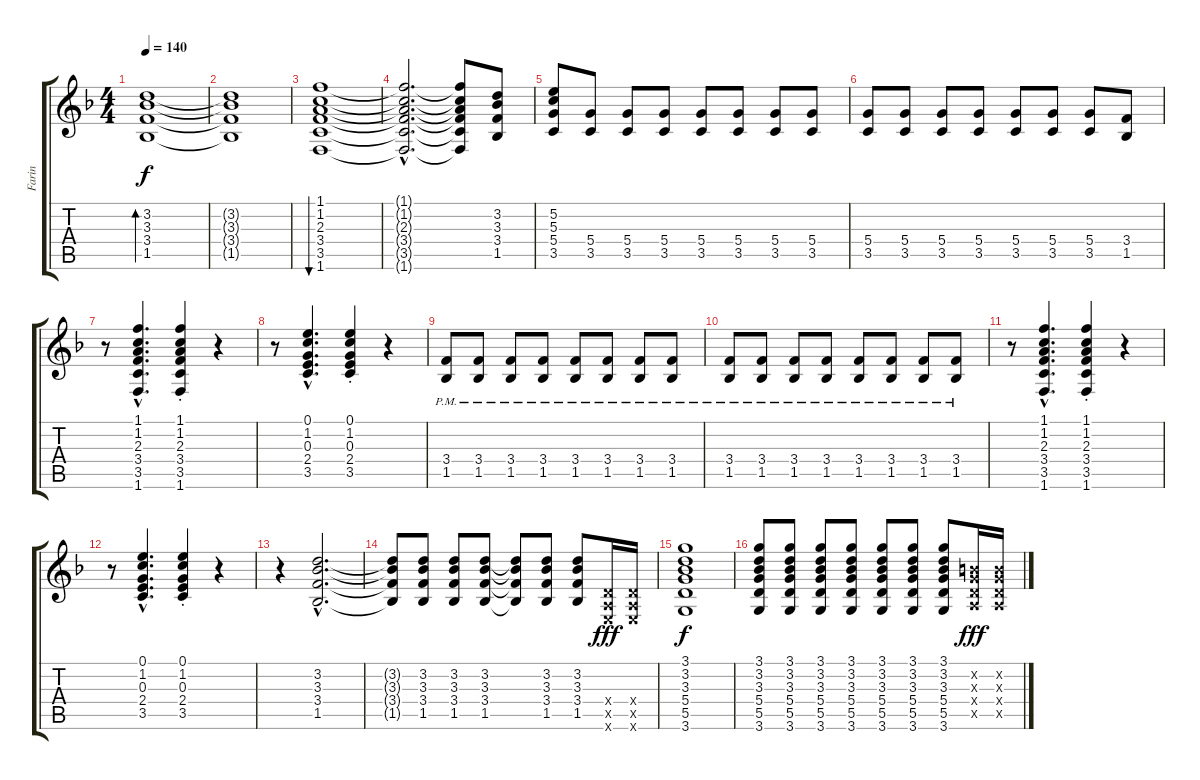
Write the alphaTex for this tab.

\track ("Farin" "Farin") {instrument acousticguitarnylon}
\staff {score tabs}
\tuning (E4 B3 G3 D3 A2 E2) {hide}
\ts (4 4)
\tempo 140
\clef g2
\ks f
(3.2 3.3 3.4 1.5).1{bd 240 dy f} |
(3.2{t} 3.3{t} 3.4{t} 1.5{t}).1 |
(1.1 1.2 2.3 3.4 3.5 1.6).1{bu 240} |
(1.1{hac t} 1.2{hac t} 2.3{hac t} 3.4{hac t} 3.5{hac t} 1.6{hac t}).2{d} (1.1{t} 1.2{t} 2.3{t} 3.4{t} 3.5{t} 1.6{t}).8 (3.2 3.3 3.4 1.5).8 |
(5.2 5.3 5.4 3.5).8 (5.4 3.5).8 (5.4 3.5).8 (5.4 3.5).8 (5.4 3.5).8 (5.4 3.5).8 (5.4 3.5).8 (5.4 3.5).8 |
(5.4 3.5).8 (5.4 3.5).8 (5.4 3.5).8 (5.4 3.5).8 (5.4 3.5).8 (5.4 3.5).8 (5.4 3.5).8 (3.4 1.5).8 |
r.8 (1.1{hac} 1.2{hac} 2.3{hac} 3.4{hac} 3.5{hac} 1.6{hac}).4{d} (1.1{st} 1.2{st} 2.3{st} 3.4{st} 3.5{st} 1.6{st}).4 r.4 |
r.8 (0.1{hac} 1.2{hac} 0.3{hac} 2.4{hac} 3.5{hac}).4{d} (0.1{st} 1.2{st} 0.3{st} 2.4{st} 3.5{st}).4 r.4 |
(3.4{pm} 1.5{pm}).8{instrument electricguitarmuted} (3.4{pm} 1.5{pm}).8 (3.4{pm} 1.5{pm}).8 (3.4{pm} 1.5{pm}).8 (3.4{pm} 1.5{pm}).8 (3.4{pm} 1.5{pm}).8 (3.4{pm} 1.5{pm}).8 (3.4{pm} 1.5{pm}).8 |
(3.4{pm} 1.5{pm}).8 (3.4{pm} 1.5{pm}).8 (3.4{pm} 1.5{pm}).8 (3.4{pm} 1.5{pm}).8 (3.4{pm} 1.5{pm}).8 (3.4{pm} 1.5{pm}).8 (3.4{pm} 1.5{pm}).8 (3.4{pm} 1.5{pm}).8 |
r.8{instrument acousticguitarnylon} (1.1{hac} 1.2{hac} 2.3{hac} 3.4{hac} 3.5{hac} 1.6{hac}).4{d} (1.1{st} 1.2{st} 2.3{st} 3.4{st} 3.5{st} 1.6{st}).4 r.4 |
r.8 (0.1{hac} 1.2{hac} 0.3{hac} 2.4{hac} 3.5{hac}).4{d} (0.1{st} 1.2{st} 0.3{st} 2.4{st} 3.5{st}).4 r.4 |
r.4 (3.2{hac} 3.3{hac} 3.4{hac} 1.5{hac}).2{d} |
(3.2{t} 3.3{t} 3.4{t} 1.5{t}).8 (3.2 3.3 3.4 1.5).8 (3.2 3.3 3.4 1.5).8 (3.2 3.3 3.4 1.5).8 (3.2{t} 3.3{t} 3.4{t} 1.5{t}).8 (3.2 3.3 3.4 1.5).8 (3.2 3.3 3.4 1.5).8 (0.4{x} 0.5{x} 0.6{x}).16{dy fff} (0.4{x} 0.5{x} 0.6{x}).16 |
(3.1 3.2 3.3 5.4 5.5 3.6).1{dy f} |
(3.1 3.2 3.3 5.4 5.5 3.6).8 (3.1 3.2 3.3 5.4 5.5 3.6).8 (3.1 3.2 3.3 5.4 5.5 3.6).8 (3.1 3.2 3.3 5.4 5.5 3.6).8 (3.1 3.2 3.3 5.4 5.5 3.6).8 (3.1 3.2 3.3 5.4 5.5 3.6).8 (3.1 3.2 3.3 5.4 5.5 3.6).8 (0.2{x} 0.3{x} 0.4{x} 0.5{x}).16{dy fff} (0.2{x} 0.3{x} 0.4{x} 0.5{x}).16
